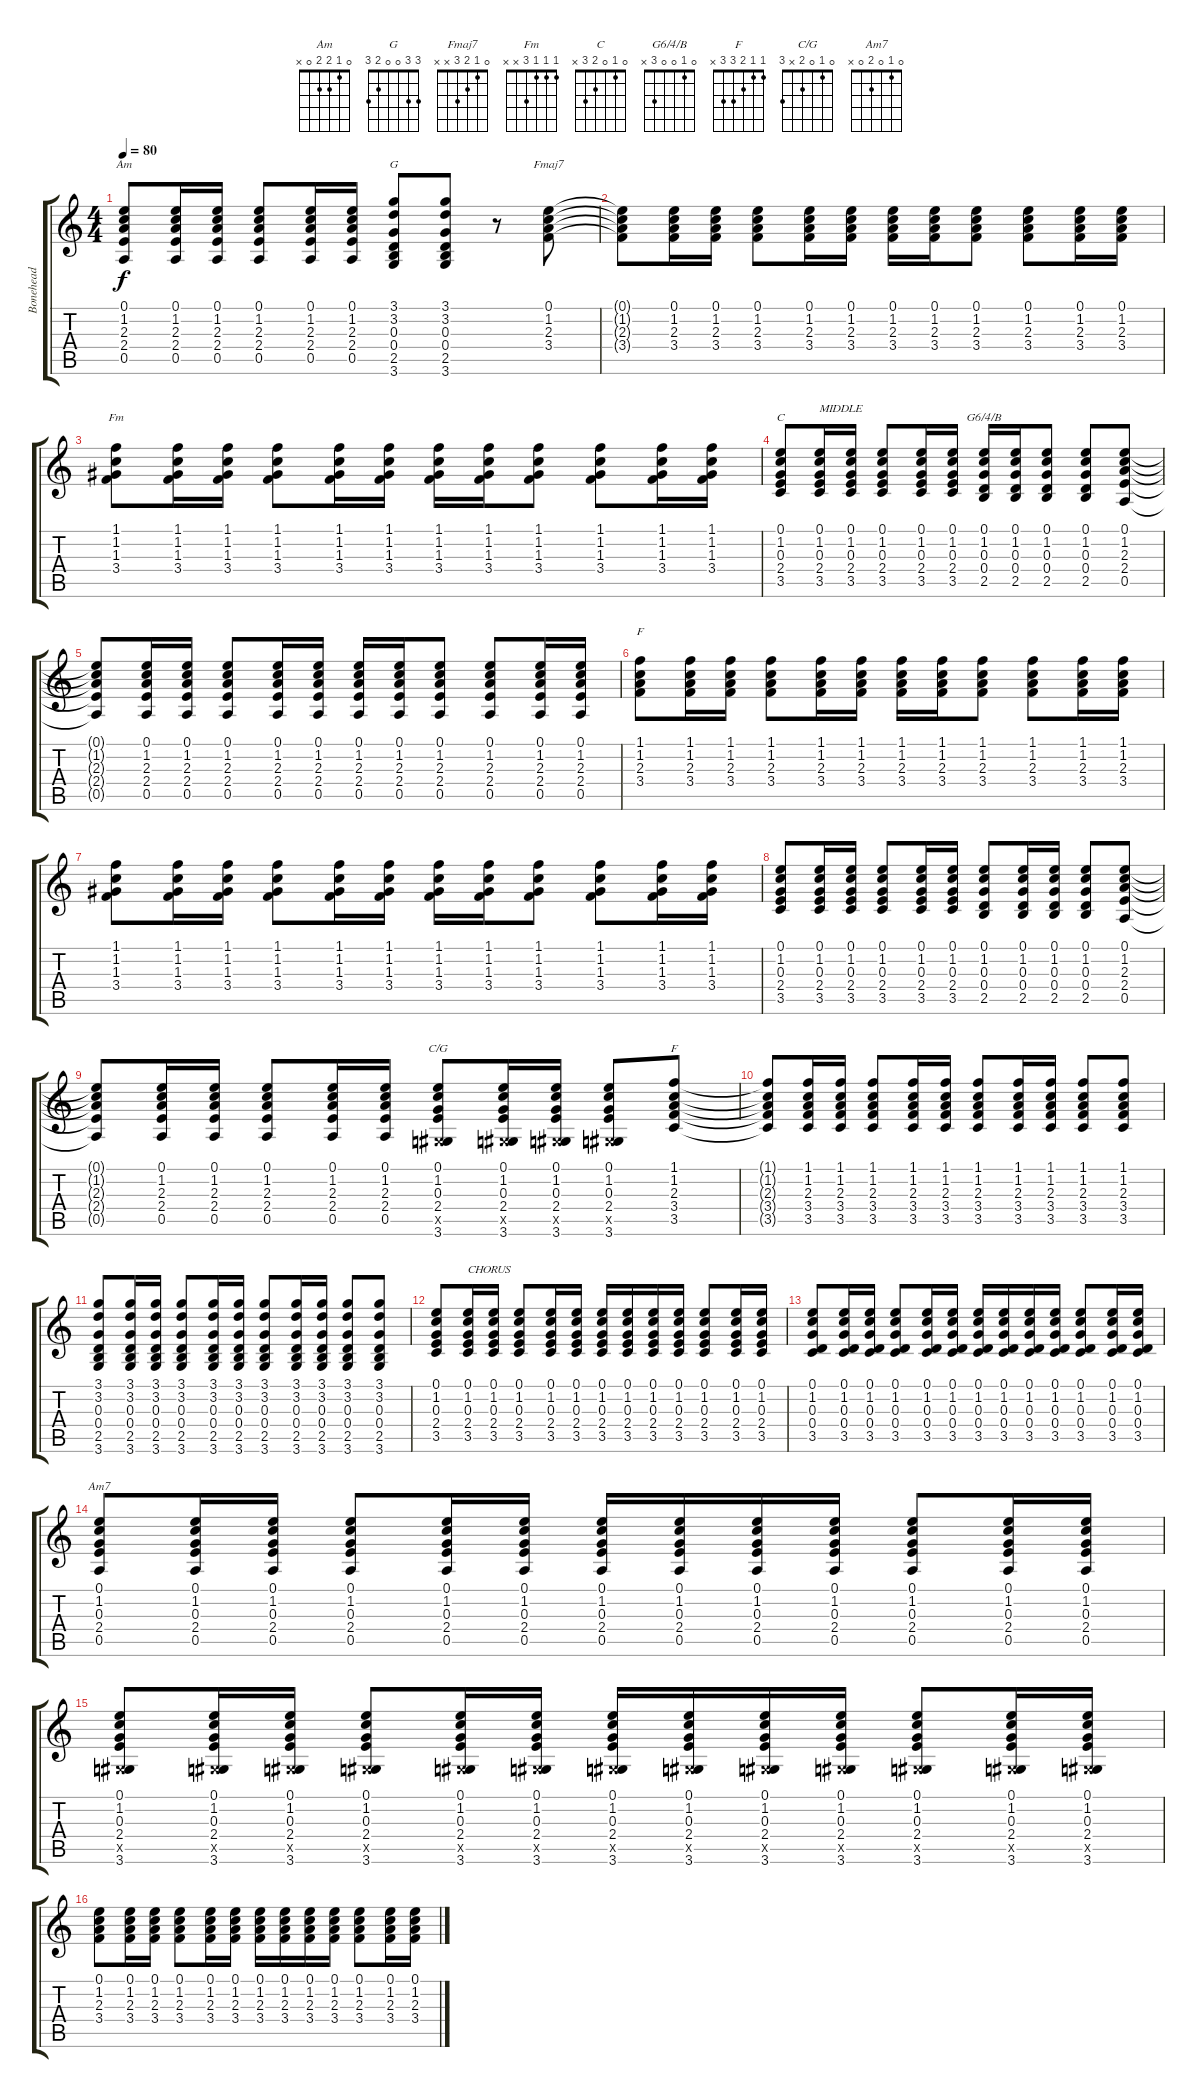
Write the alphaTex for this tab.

\track ("Bonehead" "Bonehead") {instrument acousticguitarsteel}
\staff {score tabs}
\tuning (E4 B3 G3 D3 A2 E2) {hide}
\chord ("Am" 0 1 2 2 0 x)
\chord ("G" 3 3 0 0 2 3)
\chord ("Fmaj7" 0 1 2 3 x x)
\chord ("Fm" 1 1 1 3 x x)
\chord ("C" 0 1 0 2 3 x)
\chord ("G6/4/B" 0 1 0 0 3 x)
\chord ("F" 1 1 2 3 x x)
\chord ("C/G" 0 1 0 2 x 3)
\chord ("F" 1 1 2 3 3 x)
\chord ("Am7" 0 1 0 2 0 x)
\ts (4 4)
\tempo 80
\clef g2
\ks c
(0.1 1.2 2.3 2.4 0.5).8{ch "Am" dy f} (0.1 1.2 2.3 2.4 0.5).16 (0.1 1.2 2.3 2.4 0.5).16 (0.1 1.2 2.3 2.4 0.5).8 (0.1 1.2 2.3 2.4 0.5).16 (0.1 1.2 2.3 2.4 0.5).16 (3.1 3.2 0.3 0.4 2.5 3.6).8{ch "G"} (3.1 3.2 0.3 0.4 2.5 3.6).8 r.8 (0.1 1.2 2.3 3.4).8{ch "Fmaj7"} |
(0.1{t} 1.2{t} 2.3{t} 3.4{t}).8 (0.1 1.2 2.3 3.4).16 (0.1 1.2 2.3 3.4).16 (0.1 1.2 2.3 3.4).8 (0.1 1.2 2.3 3.4).16 (0.1 1.2 2.3 3.4).16 (0.1 1.2 2.3 3.4).16 (0.1 1.2 2.3 3.4).16 (0.1 1.2 2.3 3.4).8 (0.1 1.2 2.3 3.4).8 (0.1 1.2 2.3 3.4).16 (0.1 1.2 2.3 3.4).16 |
(1.1 1.2 1.3 3.4).8{ch "Fm"} (1.1 1.2 1.3 3.4).16 (1.1 1.2 1.3 3.4).16 (1.1 1.2 1.3 3.4).8 (1.1 1.2 1.3 3.4).16 (1.1 1.2 1.3 3.4).16 (1.1 1.2 1.3 3.4).16 (1.1 1.2 1.3 3.4).16 (1.1 1.2 1.3 3.4).8 (1.1 1.2 1.3 3.4).8 (1.1 1.2 1.3 3.4).16 (1.1 1.2 1.3 3.4).16 |
(0.1 1.2 0.3 2.4 3.5).8{ch "C"} (0.1 1.2 0.3 2.4 3.5).16{txt "MIDDLE"} (0.1 1.2 0.3 2.4 3.5).16 (0.1 1.2 0.3 2.4 3.5).8 (0.1 1.2 0.3 2.4 3.5).16 (0.1 1.2 0.3 2.4 3.5).16 (0.1 1.2 0.3 0.4 2.5).16{ch "G6/4/B"} (0.1 1.2 0.3 0.4 2.5).16 (0.1 1.2 0.3 0.4 2.5).8 (0.1 1.2 0.3 0.4 2.5).8 (0.1 1.2 2.3 2.4 0.5).8 |
(0.1{t} 1.2{t} 2.3{t} 2.4{t} 0.5{t}).8 (0.1 1.2 2.3 2.4 0.5).16 (0.1 1.2 2.3 2.4 0.5).16 (0.1 1.2 2.3 2.4 0.5).8 (0.1 1.2 2.3 2.4 0.5).16 (0.1 1.2 2.3 2.4 0.5).16 (0.1 1.2 2.3 2.4 0.5).16 (0.1 1.2 2.3 2.4 0.5).16 (0.1 1.2 2.3 2.4 0.5).8 (0.1 1.2 2.3 2.4 0.5).8 (0.1 1.2 2.3 2.4 0.5).16 (0.1 1.2 2.3 2.4 0.5).16 |
(1.1 1.2 2.3 3.4).8{ch "F"} (1.1 1.2 2.3 3.4).16 (1.1 1.2 2.3 3.4).16 (1.1 1.2 2.3 3.4).8 (1.1 1.2 2.3 3.4).16 (1.1 1.2 2.3 3.4).16 (1.1 1.2 2.3 3.4).16 (1.1 1.2 2.3 3.4).16 (1.1 1.2 2.3 3.4).8 (1.1 1.2 2.3 3.4).8 (1.1 1.2 2.3 3.4).16 (1.1 1.2 2.3 3.4).16 |
(1.1 1.2 1.3 3.4).8 (1.1 1.2 1.3 3.4).16 (1.1 1.2 1.3 3.4).16 (1.1 1.2 1.3 3.4).8 (1.1 1.2 1.3 3.4).16 (1.1 1.2 1.3 3.4).16 (1.1 1.2 1.3 3.4).16 (1.1 1.2 1.3 3.4).16 (1.1 1.2 1.3 3.4).8 (1.1 1.2 1.3 3.4).8 (1.1 1.2 1.3 3.4).16 (1.1 1.2 1.3 3.4).16 |
(0.1 1.2 0.3 2.4 3.5).8 (0.1 1.2 0.3 2.4 3.5).16 (0.1 1.2 0.3 2.4 3.5).16 (0.1 1.2 0.3 2.4 3.5).8 (0.1 1.2 0.3 2.4 3.5).16 (0.1 1.2 0.3 2.4 3.5).16 (0.1 1.2 0.3 0.4 2.5).8 (0.1 1.2 0.3 0.4 2.5).16 (0.1 1.2 0.3 0.4 2.5).16 (0.1 1.2 0.3 0.4 2.5).8 (0.1 1.2 2.3 2.4 0.5).8 |
(0.1{t} 1.2{t} 2.3{t} 2.4{t} 0.5{t}).8 (0.1 1.2 2.3 2.4 0.5).16 (0.1 1.2 2.3 2.4 0.5).16 (0.1 1.2 2.3 2.4 0.5).8 (0.1 1.2 2.3 2.4 0.5).16 (0.1 1.2 2.3 2.4 0.5).16 (0.1 1.2 0.3 2.4 -1.5{x} 3.6).8{ch "C/G"} (0.1 1.2 0.3 2.4 -1.5{x} 3.6).16 (0.1 1.2 0.3 2.4 -1.5{x} 3.6).16 (0.1 1.2 0.3 2.4 -1.5{x} 3.6).8 (1.1 1.2 2.3 3.4 3.5).8{ch "F"} |
(1.1{t} 1.2{t} 2.3{t} 3.4{t} 3.5{t}).8 (1.1 1.2 2.3 3.4 3.5).16 (1.1 1.2 2.3 3.4 3.5).16 (1.1 1.2 2.3 3.4 3.5).8 (1.1 1.2 2.3 3.4 3.5).16 (1.1 1.2 2.3 3.4 3.5).16 (1.1 1.2 2.3 3.4 3.5).8 (1.1 1.2 2.3 3.4 3.5).16 (1.1 1.2 2.3 3.4 3.5).16 (1.1 1.2 2.3 3.4 3.5).8 (1.1 1.2 2.3 3.4 3.5).8 |
(3.1 3.2 0.3 0.4 2.5 3.6).8 (3.1 3.2 0.3 0.4 2.5 3.6).16 (3.1 3.2 0.3 0.4 2.5 3.6).16 (3.1 3.2 0.3 0.4 2.5 3.6).8 (3.1 3.2 0.3 0.4 2.5 3.6).16 (3.1 3.2 0.3 0.4 2.5 3.6).16 (3.1 3.2 0.3 0.4 2.5 3.6).8 (3.1 3.2 0.3 0.4 2.5 3.6).16 (3.1 3.2 0.3 0.4 2.5 3.6).16 (3.1 3.2 0.3 0.4 2.5 3.6).8 (3.1 3.2 0.3 0.4 2.5 3.6).8 |
(0.1 1.2 0.3 2.4 3.5).8 (0.1 1.2 0.3 2.4 3.5).16{txt "CHORUS"} (0.1 1.2 0.3 2.4 3.5).16 (0.1 1.2 0.3 2.4 3.5).8 (0.1 1.2 0.3 2.4 3.5).16 (0.1 1.2 0.3 2.4 3.5).16 (0.1 1.2 0.3 2.4 3.5).16 (0.1 1.2 0.3 2.4 3.5).16 (0.1 1.2 0.3 2.4 3.5).16 (0.1 1.2 0.3 2.4 3.5).16 (0.1 1.2 0.3 2.4 3.5).8 (0.1 1.2 0.3 2.4 3.5).16 (0.1 1.2 0.3 2.4 3.5).16 |
(0.1 1.2 0.3 0.4 3.5).8 (0.1 1.2 0.3 0.4 3.5).16 (0.1 1.2 0.3 0.4 3.5).16 (0.1 1.2 0.3 0.4 3.5).8 (0.1 1.2 0.3 0.4 3.5).16 (0.1 1.2 0.3 0.4 3.5).16 (0.1 1.2 0.3 0.4 3.5).16 (0.1 1.2 0.3 0.4 3.5).16 (0.1 1.2 0.3 0.4 3.5).16 (0.1 1.2 0.3 0.4 3.5).16 (0.1 1.2 0.3 0.4 3.5).8 (0.1 1.2 0.3 0.4 3.5).16 (0.1 1.2 0.3 0.4 3.5).16 |
(0.1 1.2 0.3 2.4 0.5).8{ch "Am7"} (0.1 1.2 0.3 2.4 0.5).16 (0.1 1.2 0.3 2.4 0.5).16 (0.1 1.2 0.3 2.4 0.5).8 (0.1 1.2 0.3 2.4 0.5).16 (0.1 1.2 0.3 2.4 0.5).16 (0.1 1.2 0.3 2.4 0.5).16 (0.1 1.2 0.3 2.4 0.5).16 (0.1 1.2 0.3 2.4 0.5).16 (0.1 1.2 0.3 2.4 0.5).16 (0.1 1.2 0.3 2.4 0.5).8 (0.1 1.2 0.3 2.4 0.5).16 (0.1 1.2 0.3 2.4 0.5).16 |
(0.1 1.2 0.3 2.4 -1.5{x} 3.6).8 (0.1 1.2 0.3 2.4 -1.5{x} 3.6).16 (0.1 1.2 0.3 2.4 -1.5{x} 3.6).16 (0.1 1.2 0.3 2.4 -1.5{x} 3.6).8 (0.1 1.2 0.3 2.4 -1.5{x} 3.6).16 (0.1 1.2 0.3 2.4 -1.5{x} 3.6).16 (0.1 1.2 0.3 2.4 -1.5{x} 3.6).16 (0.1 1.2 0.3 2.4 -1.5{x} 3.6).16 (0.1 1.2 0.3 2.4 -1.5{x} 3.6).16 (0.1 1.2 0.3 2.4 -1.5{x} 3.6).16 (0.1 1.2 0.3 2.4 -1.5{x} 3.6).8 (0.1 1.2 0.3 2.4 -1.5{x} 3.6).16 (0.1 1.2 0.3 2.4 -1.5{x} 3.6).16 |
(0.1 1.2 2.3 3.4).8 (0.1 1.2 2.3 3.4).16 (0.1 1.2 2.3 3.4).16 (0.1 1.2 2.3 3.4).8 (0.1 1.2 2.3 3.4).16 (0.1 1.2 2.3 3.4).16 (0.1 1.2 2.3 3.4).16 (0.1 1.2 2.3 3.4).16 (0.1 1.2 2.3 3.4).16 (0.1 1.2 2.3 3.4).16 (0.1 1.2 2.3 3.4).8 (0.1 1.2 2.3 3.4).16 (0.1 1.2 2.3 3.4).16
